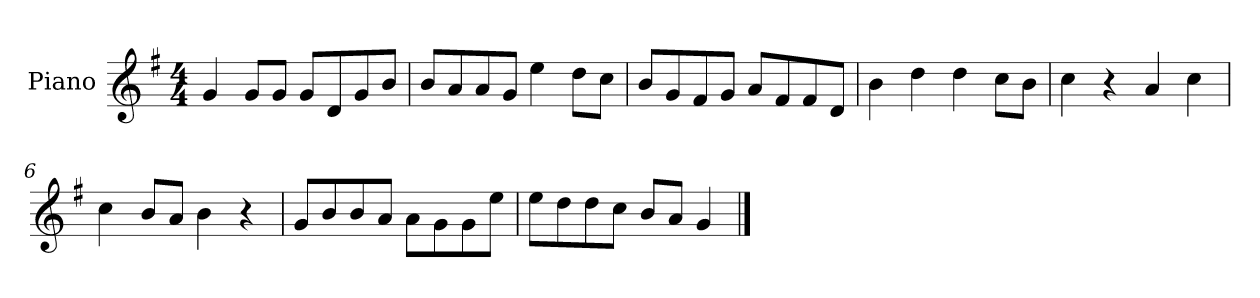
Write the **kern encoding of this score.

**kern
*part1
*staff1
*I"Piano
*I'P-no
*clefG2
*k[f#]
*M4/4
*MM90
=1
4g/
8g/L
8g/J
8g/L
8d/
8g/
8b/J
=2
8b/L
8a/
8a/
8g/J
4ee\
8dd\L
8cc\J
=3
8b/L
8g/
8f#/
8g/J
8a/L
8f#/
8f#/
8d/J
=4
4b\
4dd\
4dd\
8cc\L
8b\J
=5
4cc\
4r
4a/
4cc\
=6
4cc\
8b/L
8a/J
4b\
4r
!!LO:LB:g=z
=7
8g/L
8b/
8b/
8a/J
8a\L
8g\
8g\
8ee\J
=8
8ee\L
8dd\
8dd\
8cc\J
8b/L
8a/J
4g/
==
*-
